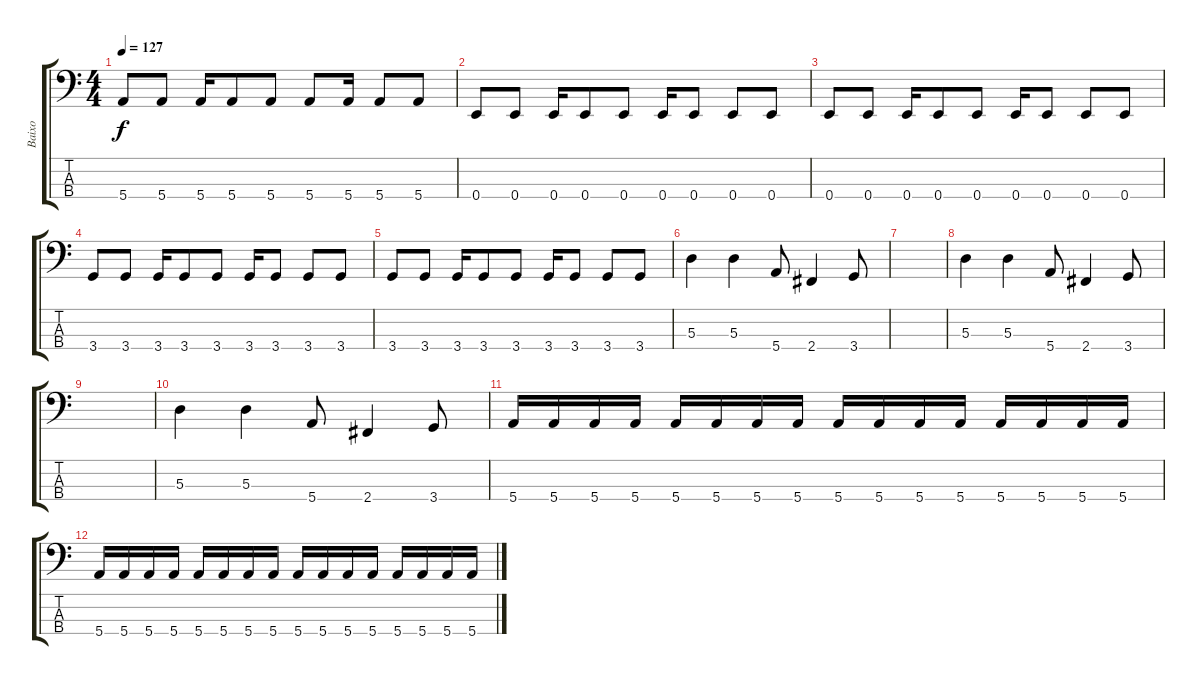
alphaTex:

\track ("Baixo" "Baixo") {instrument synthbass1}
\staff {score tabs}
\tuning (G2 D2 A1 E1) {hide}
\ts (4 4)
\tempo 127
\clef f4
\ks c
5.4.8{dy f} 5.4.8 5.4.16 5.4.8 5.4.8 5.4.8 5.4.16 5.4.8 5.4.8 |
0.4.8 0.4.8 0.4.16 0.4.8 0.4.8 0.4.16 0.4.8 0.4.8 0.4.8 |
0.4.8 0.4.8 0.4.16 0.4.8 0.4.8 0.4.16 0.4.8 0.4.8 0.4.8 |
3.4.8 3.4.8 3.4.16 3.4.8 3.4.8 3.4.16 3.4.8 3.4.8 3.4.8 |
3.4.8 3.4.8 3.4.16 3.4.8 3.4.8 3.4.16 3.4.8 3.4.8 3.4.8 |
5.3.4 5.3.4 5.4.8 2.4.4 3.4.8 |
|
5.3.4 5.3.4 5.4.8 2.4.4 3.4.8 |
|
5.3.4 5.3.4 5.4.8 2.4.4 3.4.8 |
5.4.16 5.4.16 5.4.16 5.4.16 5.4.16 5.4.16 5.4.16 5.4.16 5.4.16 5.4.16 5.4.16 5.4.16 5.4.16 5.4.16 5.4.16 5.4.16 |
5.4.16 5.4.16 5.4.16 5.4.16{volume 0} 5.4.16 5.4.16 5.4.16 5.4.16 5.4.16 5.4.16 5.4.16 5.4.16 5.4.16 5.4.16 5.4.16 5.4.16
